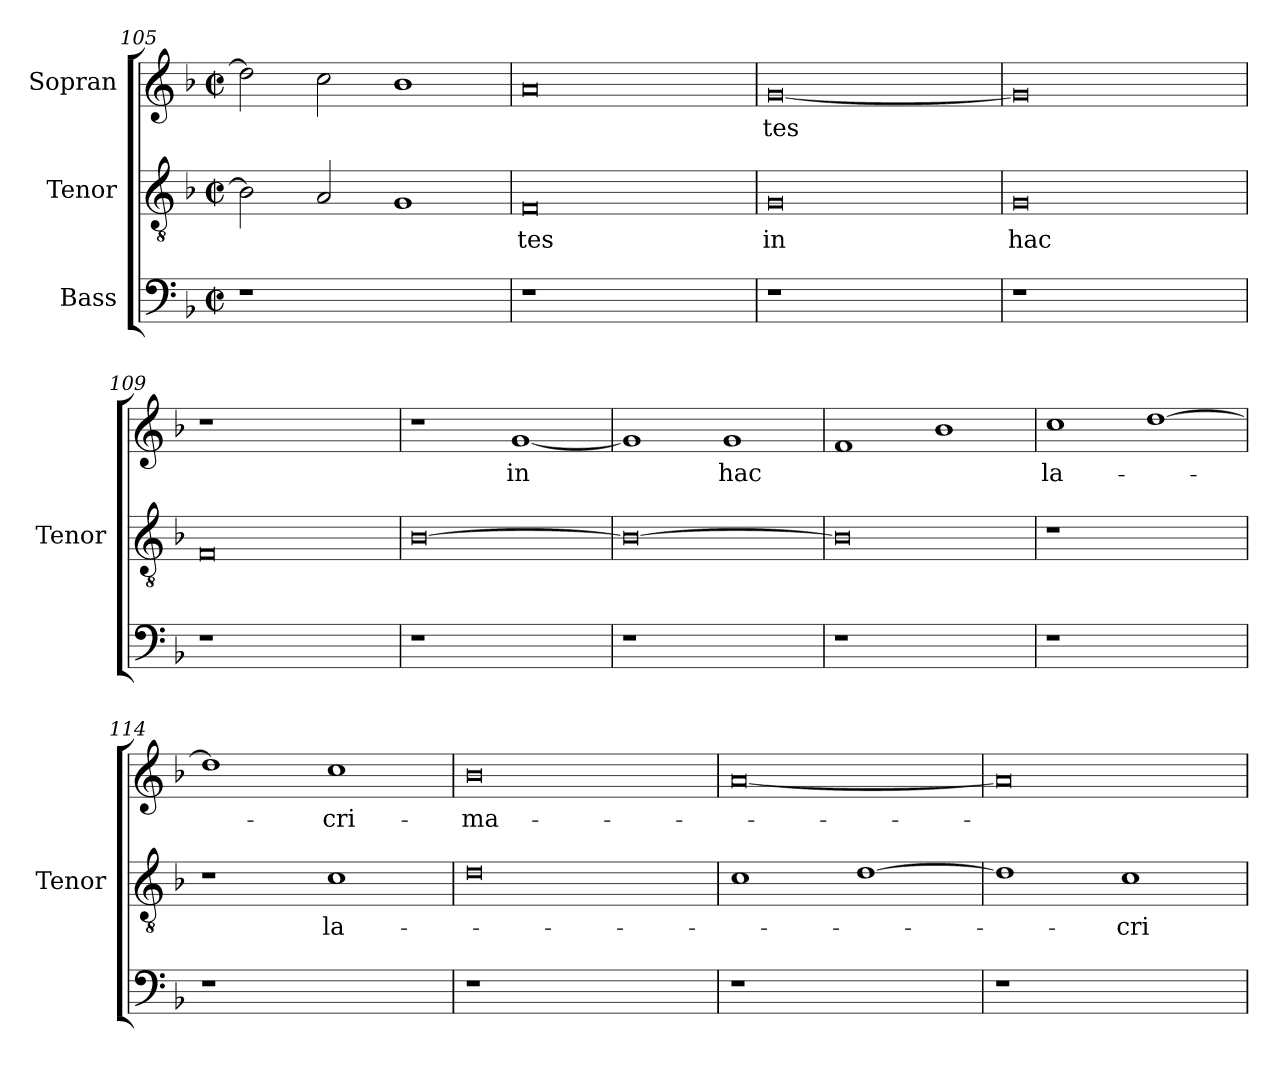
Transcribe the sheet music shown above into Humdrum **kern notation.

**kern	**kern	**text	**kern	**text
*part3	*part2	*part2	*part1	*part1
*staff3	*staff2	*staff2	*staff1	*staff1
*I"Bass	*I"Tenor	*	*I"Sopran	*
*	*I'Tenor	*	*	*
*clefF4	*clefGv2	*	*clefG2	*
*	*ITrd7c12	*	*	*
*k[b-]	*k[b-]	*	*k[b-]	*
*F:	*F:	*	*F:	*
*M2/2	*M2/2	*	*M2/2	*
*met(c|)	*met(c|)	*	*met(c|)	*
=105	=105	=105	=105	=105
!LO:N:vis=1	!	!	!	!
1r	2BB-i\]	.	2ddi\]	.
.	2AAi/	.	2cci\	.
1ryy	1GGi	.	1b-i	.
=106	=106	=106	=106	=106
!LO:N:vis=1	!	!	!	!
!	!	!LO:LY:b:color=#000000	!	!
1r	0FFi	-tes	0ai	.
1ryy	.	.	.	.
=107	=107	=107	=107	=107
!LO:N:vis=1	!	!	!	!
!	!	!LO:LY:b:color=#000000	!	!
!	!	!	!	!LO:LY:b:color=#000000
1r	0GGi	in	[<0gi	-tes
1ryy	.	.	.	.
=108	=108	=108	=108	=108
!LO:N:vis=1	!	!	!	!
!	!	!LO:LY:b:color=#000000	!	!
1r	0GGi	hac	0gi]	.
1ryy	.	.	.	.
=109	=109	=109	=109	=109
!LO:N:vis=1	!	!	!LO:N:vis=1	!
1r	0FFi	.	1r	.
1ryy	.	.	1ryy	.
=110	=110	=110	=110	=110
!LO:N:vis=1	!	!	!	!
1r	[>0BB-i	.	1r	.
!	!	!	!	!LO:LY:b:color=#000000
1ryy	.	.	[<1gi	in
=111	=111	=111	=111	=111
!LO:N:vis=1	!	!	!	!
1r	0BB-i_>	.	1gi]	.
!	!	!	!	!LO:LY:b:color=#000000
1ryy	.	.	1gi	hac
=112	=112	=112	=112	=112
!LO:N:vis=1	!	!	!	!
1r	0BB-i]	.	1fi	.
1ryy	.	.	1b-i	.
!!LO:LB:g=z
=113	=113	=113	=113	=113
!LO:N:vis=1	!LO:N:vis=1	!	!	!
!	!	!	!	!LO:LY:b:color=#000000
1r	1r	.	1cci	la-
1ryy	1ryy	.	[>1ddi	.
=114	=114	=114	=114	=114
!LO:N:vis=1	!	!	!	!
1r	1r	.	1ddi]	.
!	!	!LO:LY:b:color=#000000	!	!
!	!	!	!	!LO:LY:b:color=#000000
1ryy	1Ci	la-	1cci	-cri-
=115	=115	=115	=115	=115
!LO:N:vis=1	!	!	!	!
!	!	!	!	!LO:LY:b:color=#000000
1r	0Di	.	0b-i	-ma-
1ryy	.	.	.	.
=116	=116	=116	=116	=116
!LO:N:vis=1	!	!	!	!
1r	1Ci	.	[<0ai	.
1ryy	[>1Di	.	.	.
=117	=117	=117	=117	=117
!LO:N:vis=1	!	!	!	!
1r	1Di]	.	0ai]	.
!	!	!LO:LY:b:color=#000000	!	!
1ryy	1Ci	-cri-	.	.
=	=	=	=	=
*-	*-	*-	*-	*-
